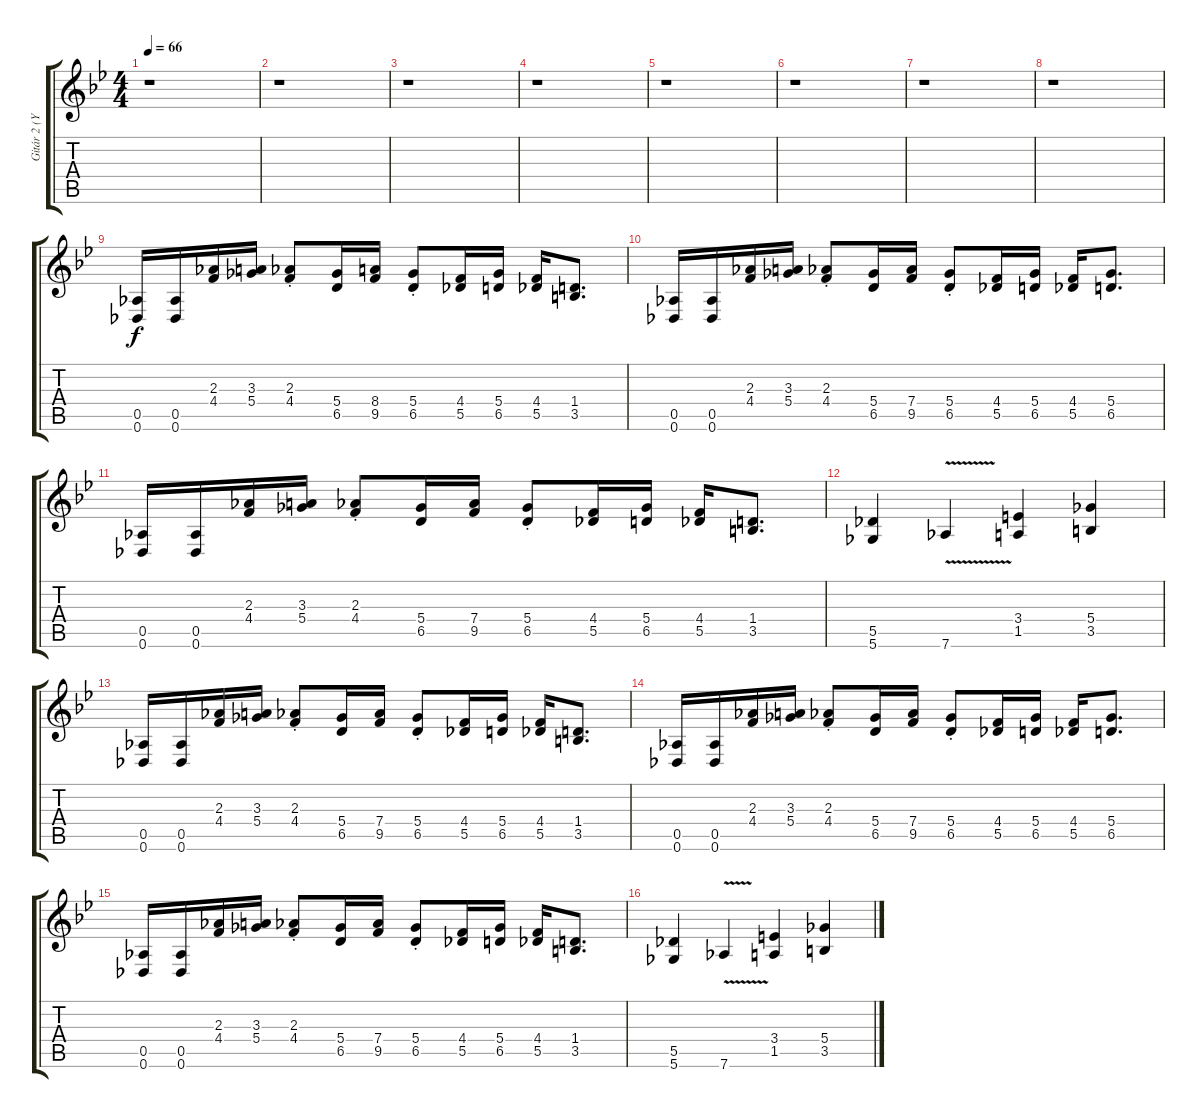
\track ("Gitár 2 (Yngwie Malmsteen)" "Gitár 2 (Y") {instrument distortionguitar}
\staff {score tabs}
\tuning (Eb4 Bb3 Gb3 Db3 Ab2 Db2) {hide}
\ts (4 4)
\tempo 66
\clef g2
\ks bb
r.1{dy f instrument distortionguitar} |
r.1 |
r.1 |
r.1 |
r.1 |
r.1 |
r.1 |
r.1 |
(0.5 0.6).16 (0.5 0.6).16 (2.3 4.4).16 (3.3 5.4).16 (2.3{st} 4.4{st}).8 (5.4 6.5).16 (8.4 9.5).16 (5.4{st} 6.5{st}).8 (4.4 5.5).16 (5.4 6.5).16 (4.4 5.5).16 (1.4 3.5).8{d} |
(0.5 0.6).16 (0.5 0.6).16 (2.3 4.4).16 (3.3 5.4).16 (2.3{st} 4.4{st}).8 (5.4 6.5).16 (7.4 9.5).16 (5.4{st} 6.5{st}).8 (4.4 5.5).16 (5.4 6.5).16 (4.4 5.5).16 (5.4 6.5).8{d} |
(0.5 0.6).16 (0.5 0.6).16 (2.3 4.4).16 (3.3 5.4).16 (2.3{st} 4.4{st}).8 (5.4 6.5).16 (7.4 9.5).16 (5.4{st} 6.5{st}).8 (4.4 5.5).16 (5.4 6.5).16 (4.4 5.5).16 (1.4 3.5).8{d} |
(5.5 5.6).4 7.6{v}.4 (3.4 1.5).4 (5.4 3.5).4 |
(0.5 0.6).16 (0.5 0.6).16 (2.3 4.4).16 (3.3 5.4).16 (2.3{st} 4.4{st}).8 (5.4 6.5).16 (7.4 9.5).16 (5.4{st} 6.5{st}).8 (4.4 5.5).16 (5.4 6.5).16 (4.4 5.5).16 (1.4 3.5).8{d} |
(0.5 0.6).16 (0.5 0.6).16 (2.3 4.4).16 (3.3 5.4).16 (2.3{st} 4.4{st}).8 (5.4 6.5).16 (7.4 9.5).16 (5.4{st} 6.5{st}).8 (4.4 5.5).16 (5.4 6.5).16 (4.4 5.5).16 (5.4 6.5).8{d} |
(0.5 0.6).16 (0.5 0.6).16 (2.3 4.4).16 (3.3 5.4).16 (2.3{st} 4.4{st}).8 (5.4 6.5).16 (7.4 9.5).16 (5.4{st} 6.5{st}).8 (4.4 5.5).16 (5.4 6.5).16 (4.4 5.5).16 (1.4 3.5).8{d} |
(5.5 5.6).4 7.6{v}.4 (3.4 1.5).4 (5.4 3.5).4
